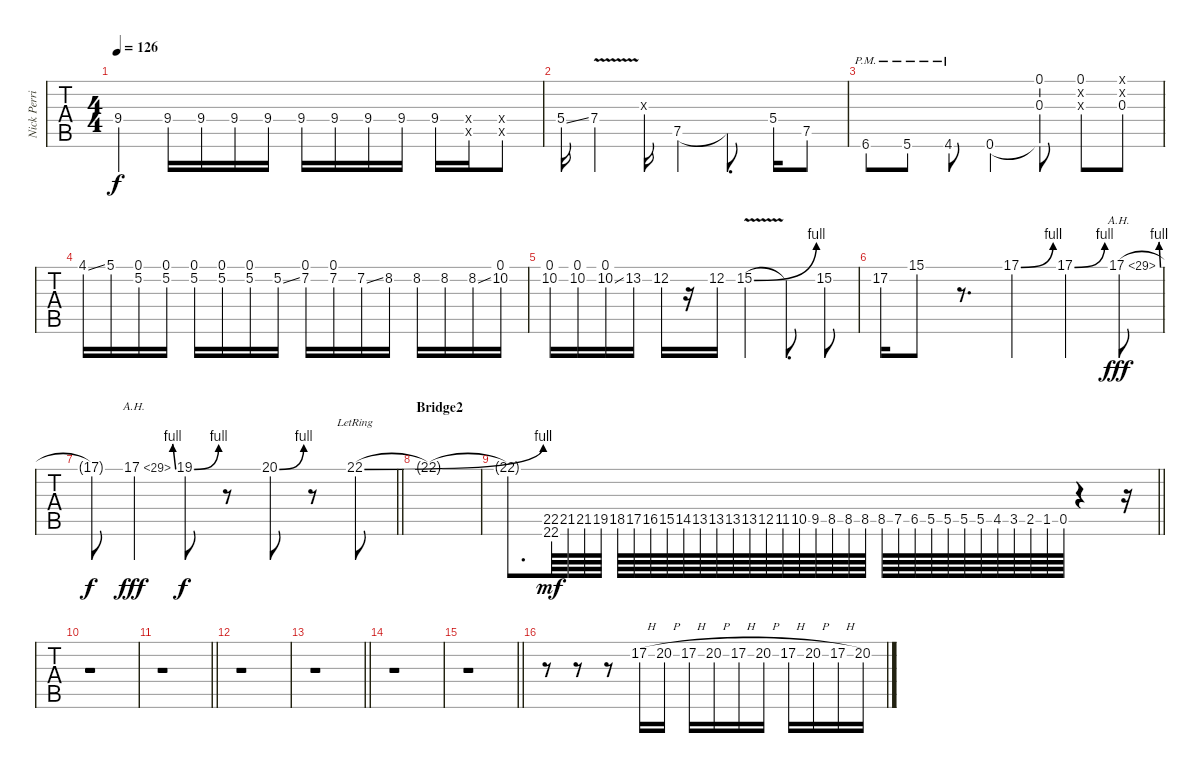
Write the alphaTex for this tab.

\track ("Nick Perri" "Nick Perri") {instrument distortionguitar}
\staff {tabs}
\tuning (E4 B3 G3 D3 A2 E2) {hide}
\ts (4 4)
\tempo 126
\clef g2
\ks c
9.4{t}.4{dy f} 9.4{st}.16 9.4{st}.16 9.4{st}.16 9.4{st}.16 9.4{st}.16 9.4{st}.16 9.4{st}.16 9.4.16 9.4.16 (0.4{x} 0.5{x}).16 (0.4{x} 0.5{x}).8 |
5.4{ss}.16 7.4{v}.4 0.3{x}.16 7.5.4 7.5{t}.8{d} 5.4.16 7.5.8 |
6.6{pm}.8 5.6{pm}.8 4.6{pm}.8 0.6.4 (0.1 0.3 0.6{t}).8 (0.1 0.2{x} 0.3{x}).8 (0.1{x} 0.2{x} 0.3).8 |
4.1{ss}.16 5.1.16 (0.1 5.2).16 (0.1 5.2).16 (0.1 5.2).16 (0.1 5.2).16 (0.1 5.2).16 5.2{ss}.16 (0.1 7.2).16 (0.1 7.2).16 7.2{ss}.16 8.2.16 8.2.16 8.2.16 8.2{ss}.16 (0.1 10.2).16 |
(0.1 10.2).16 (0.1 10.2).16 (0.1 10.2{ss}).16 13.2.16 12.2.16 r.16 12.2.16 15.2{be (bend 0 0 60 4) v}.4 15.2{t}.8{d} 15.2.8 |
17.2.16 15.1.8 r.8{d} 17.1{be (bend 0 0 60 4)}.4 17.1{be (bend 0 0 60 4)}.4 17.1{be (bend 0 0 60 4) ah 12}.8{dy fff} |
\barLineRight lightlight
17.1{t}.8{dy f} 17.1{be (bend 0 0 60 4) ah 12}.4{dy fff} 19.1{be (bend 0 0 60 4)}.8{dy f} r.8 20.1{be (bend 0 0 60 4)}.8 r.8 22.1{be (bend 0 0 60 4) lr}.8 |
\section ("" "Bridge2")
22.1{t}.1 |
\barLineRight lightlight
22.1{t}.8{d} (22.5 22.6).64{dy mf} 21.5.64 21.5.64 19.5.64 18.5.64 17.5.64 16.5.64 15.5.64 14.5.64 13.5.64 13.5.64 13.5.64 13.5.64 12.5.64 11.5.64 10.5.64 9.5.64 8.5.64 8.5.64 8.5.64 8.5.64 7.5.64 6.5.64 5.5.64 5.5.64 5.5.64 5.5.64 4.5.64 3.5.64 2.5.64 1.5.64 0.5.64 r.4 r.16 |
r.1 |
\barLineRight lightlight
r.1 |
r.1 |
\barLineRight lightlight
r.1 |
r.1 |
\barLineRight lightlight
r.1 |
r.8 r.8 r.8 17.2{h}.16 20.2{h}.16 17.2{h}.16 20.2{h}.16 17.2{h}.16 20.2{h}.16 17.2{h}.16 20.2{h}.16 17.2{h}.16 20.2{h}.16
